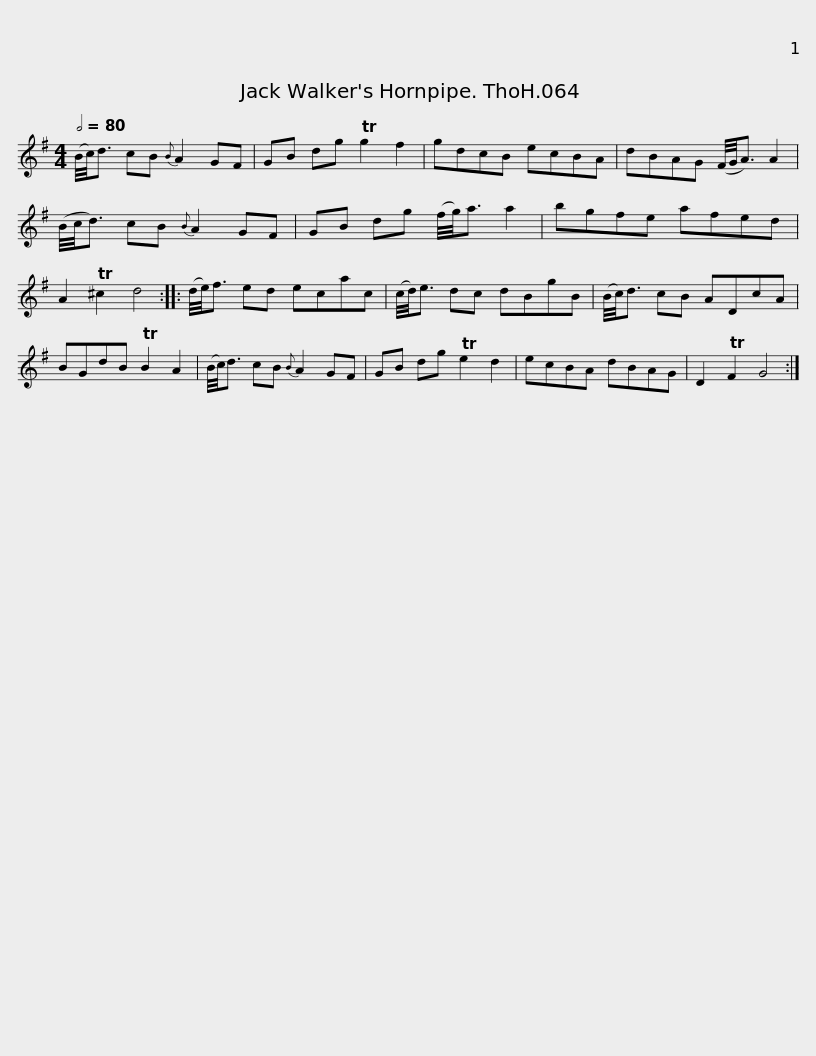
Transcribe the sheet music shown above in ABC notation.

X:1
L:1/8
Q:1/2=80
M:4/4
I:linebreak $
K:G
V:1 treble
V:1
 (B/4c/4)d3/2 cB{B} A2 GF | GB dg Tg2 f2 | gdcB ecBA | dBAG (F/4G/4A3/2) A2 | (B/4c/4d3/2) cB{B} A2 GF |$ %5
 GB dg (f/4g/4)a3/2 a2 | bgfe afed | A2 T^c2 d4 :: (d/4e/4)f3/2 ed ecac | (c/4d/4)e3/2 dc dBgB |$ %10
 (B/4c/4)d3/2 cB ADcA | BGdB TB2 A2 | (B/4c/4)d3/2 cB{B} A2 GF | GB dg Te2 d2 | ecBA dBAG | %15
 D2 TF2 G4 :| %16
